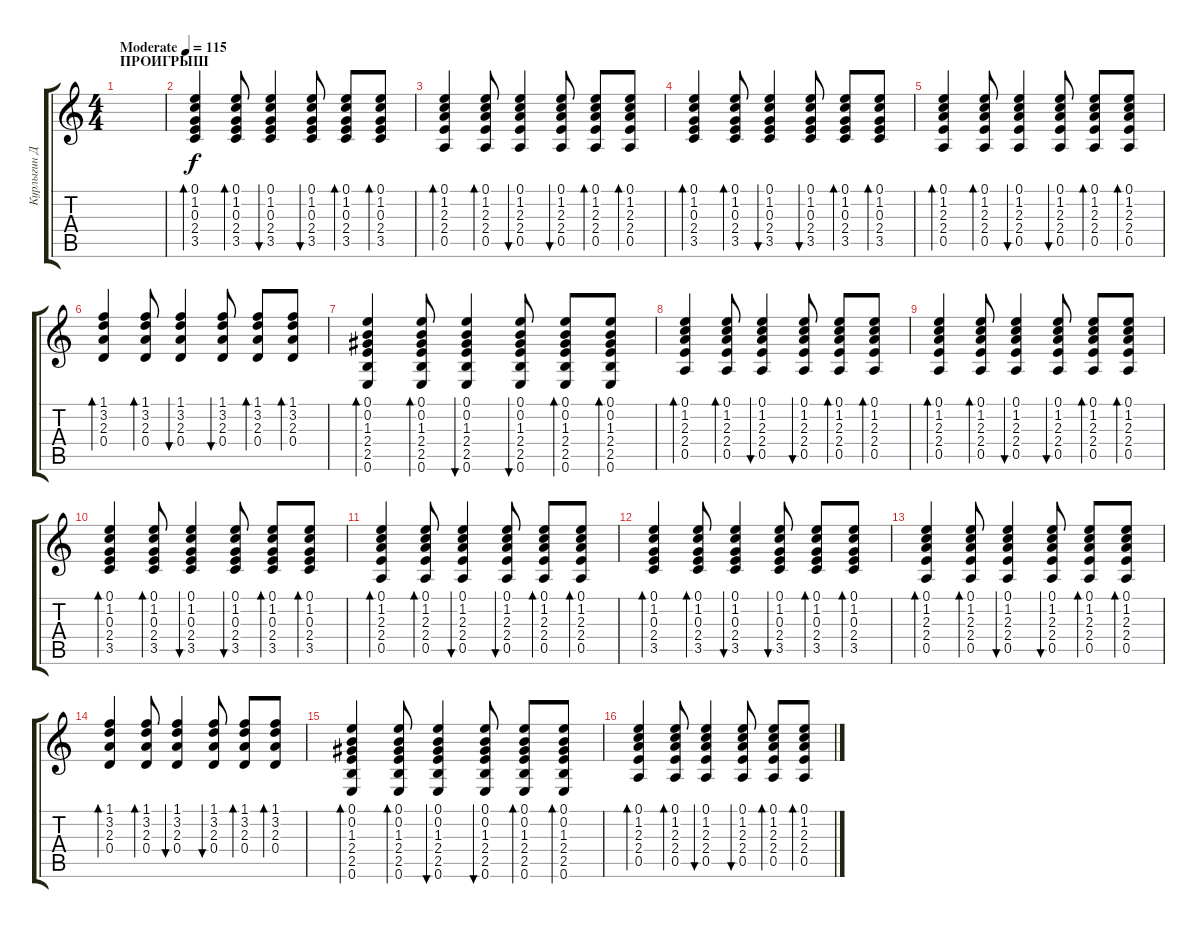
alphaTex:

\track ("Курлыгин Дмитрий" "Курлыгин Д") {instrument acousticguitarsteel}
\staff {score tabs}
\tuning (E4 B3 G3 D3 A2 E2) {hide}
\ts (4 4)
\section ("" "ПРОИГРЫШ")
\tempo (115 "Moderate")
\clef g2
\ks c
|
(0.1 1.2 0.3 2.4 3.5).4{bd 60} (0.1 1.2 0.3 2.4 3.5).8{bd 60} (0.1 1.2 0.3 2.4 3.5).4{bu 60} (0.1 1.2 0.3 2.4 3.5).8{bu 60} (0.1 1.2 0.3 2.4 3.5).8{bd 60} (0.1 1.2 0.3 2.4 3.5).8{bd 60} |
(0.1 1.2 2.3 2.4 0.5).4{bd 60} (0.1 1.2 2.3 2.4 0.5).8{bd 60} (0.1 1.2 2.3 2.4 0.5).4{bu 60} (0.1 1.2 2.3 2.4 0.5).8{bu 60} (0.1 1.2 2.3 2.4 0.5).8{bd 60} (0.1 1.2 2.3 2.4 0.5).8{bd 60} |
(0.1 1.2 0.3 2.4 3.5).4{bd 60} (0.1 1.2 0.3 2.4 3.5).8{bd 60} (0.1 1.2 0.3 2.4 3.5).4{bu 60} (0.1 1.2 0.3 2.4 3.5).8{bu 60} (0.1 1.2 0.3 2.4 3.5).8{bd 60} (0.1 1.2 0.3 2.4 3.5).8{bd 60} |
(0.1 1.2 2.3 2.4 0.5).4{bd 60} (0.1 1.2 2.3 2.4 0.5).8{bd 60} (0.1 1.2 2.3 2.4 0.5).4{bu 60} (0.1 1.2 2.3 2.4 0.5).8{bu 60} (0.1 1.2 2.3 2.4 0.5).8{bd 60} (0.1 1.2 2.3 2.4 0.5).8{bd 60} |
(1.1 3.2 2.3 0.4).4{bd 60} (1.1 3.2 2.3 0.4).8{bd 60} (1.1 3.2 2.3 0.4).4{bu 60} (1.1 3.2 2.3 0.4).8{bu 60} (1.1 3.2 2.3 0.4).8{bd 60} (1.1 3.2 2.3 0.4).8{bd 60} |
(0.1 0.2 1.3 2.4 2.5 0.6).4{bd 60} (0.1 0.2 1.3 2.4 2.5 0.6).8{bd 60} (0.1 0.2 1.3 2.4 2.5 0.6).4{bu 60} (0.1 0.2 1.3 2.4 2.5 0.6).8{bu 60} (0.1 0.2 1.3 2.4 2.5 0.6).8{bd 60} (0.1 0.2 1.3 2.4 2.5 0.6).8{bd 60} |
(0.1 1.2 2.3 2.4 0.5).4{bd 60} (0.1 1.2 2.3 2.4 0.5).8{bd 60} (0.1 1.2 2.3 2.4 0.5).4{bu 60} (0.1 1.2 2.3 2.4 0.5).8{bu 60} (0.1 1.2 2.3 2.4 0.5).8{bd 60} (0.1 1.2 2.3 2.4 0.5).8{bd 60} |
(0.1 1.2 2.3 2.4 0.5).4{bd 60} (0.1 1.2 2.3 2.4 0.5).8{bd 60} (0.1 1.2 2.3 2.4 0.5).4{bu 60} (0.1 1.2 2.3 2.4 0.5).8{bu 60} (0.1 1.2 2.3 2.4 0.5).8{bd 60} (0.1 1.2 2.3 2.4 0.5).8{bd 60} |
(0.1 1.2 0.3 2.4 3.5).4{bd 60} (0.1 1.2 0.3 2.4 3.5).8{bd 60} (0.1 1.2 0.3 2.4 3.5).4{bu 60} (0.1 1.2 0.3 2.4 3.5).8{bu 60} (0.1 1.2 0.3 2.4 3.5).8{bd 60} (0.1 1.2 0.3 2.4 3.5).8{bd 60} |
(0.1 1.2 2.3 2.4 0.5).4{bd 60} (0.1 1.2 2.3 2.4 0.5).8{bd 60} (0.1 1.2 2.3 2.4 0.5).4{bu 60} (0.1 1.2 2.3 2.4 0.5).8{bu 60} (0.1 1.2 2.3 2.4 0.5).8{bd 60} (0.1 1.2 2.3 2.4 0.5).8{bd 60} |
(0.1 1.2 0.3 2.4 3.5).4{bd 60} (0.1 1.2 0.3 2.4 3.5).8{bd 60} (0.1 1.2 0.3 2.4 3.5).4{bu 60} (0.1 1.2 0.3 2.4 3.5).8{bu 60} (0.1 1.2 0.3 2.4 3.5).8{bd 60} (0.1 1.2 0.3 2.4 3.5).8{bd 60} |
(0.1 1.2 2.3 2.4 0.5).4{bd 60} (0.1 1.2 2.3 2.4 0.5).8{bd 60} (0.1 1.2 2.3 2.4 0.5).4{bu 60} (0.1 1.2 2.3 2.4 0.5).8{bu 60} (0.1 1.2 2.3 2.4 0.5).8{bd 60} (0.1 1.2 2.3 2.4 0.5).8{bd 60} |
(1.1 3.2 2.3 0.4).4{bd 60} (1.1 3.2 2.3 0.4).8{bd 60} (1.1 3.2 2.3 0.4).4{bu 60} (1.1 3.2 2.3 0.4).8{bu 60} (1.1 3.2 2.3 0.4).8{bd 60} (1.1 3.2 2.3 0.4).8{bd 60} |
(0.1 0.2 1.3 2.4 2.5 0.6).4{bd 60} (0.1 0.2 1.3 2.4 2.5 0.6).8{bd 60} (0.1 0.2 1.3 2.4 2.5 0.6).4{bu 60} (0.1 0.2 1.3 2.4 2.5 0.6).8{bu 60} (0.1 0.2 1.3 2.4 2.5 0.6).8{bd 60} (0.1 0.2 1.3 2.4 2.5 0.6).8{bd 60} |
(0.1 1.2 2.3 2.4 0.5).4{bd 60} (0.1 1.2 2.3 2.4 0.5).8{bd 60} (0.1 1.2 2.3 2.4 0.5).4{bu 60} (0.1 1.2 2.3 2.4 0.5).8{bu 60} (0.1 1.2 2.3 2.4 0.5).8{bd 60} (0.1 1.2 2.3 2.4 0.5).8{bd 60}
